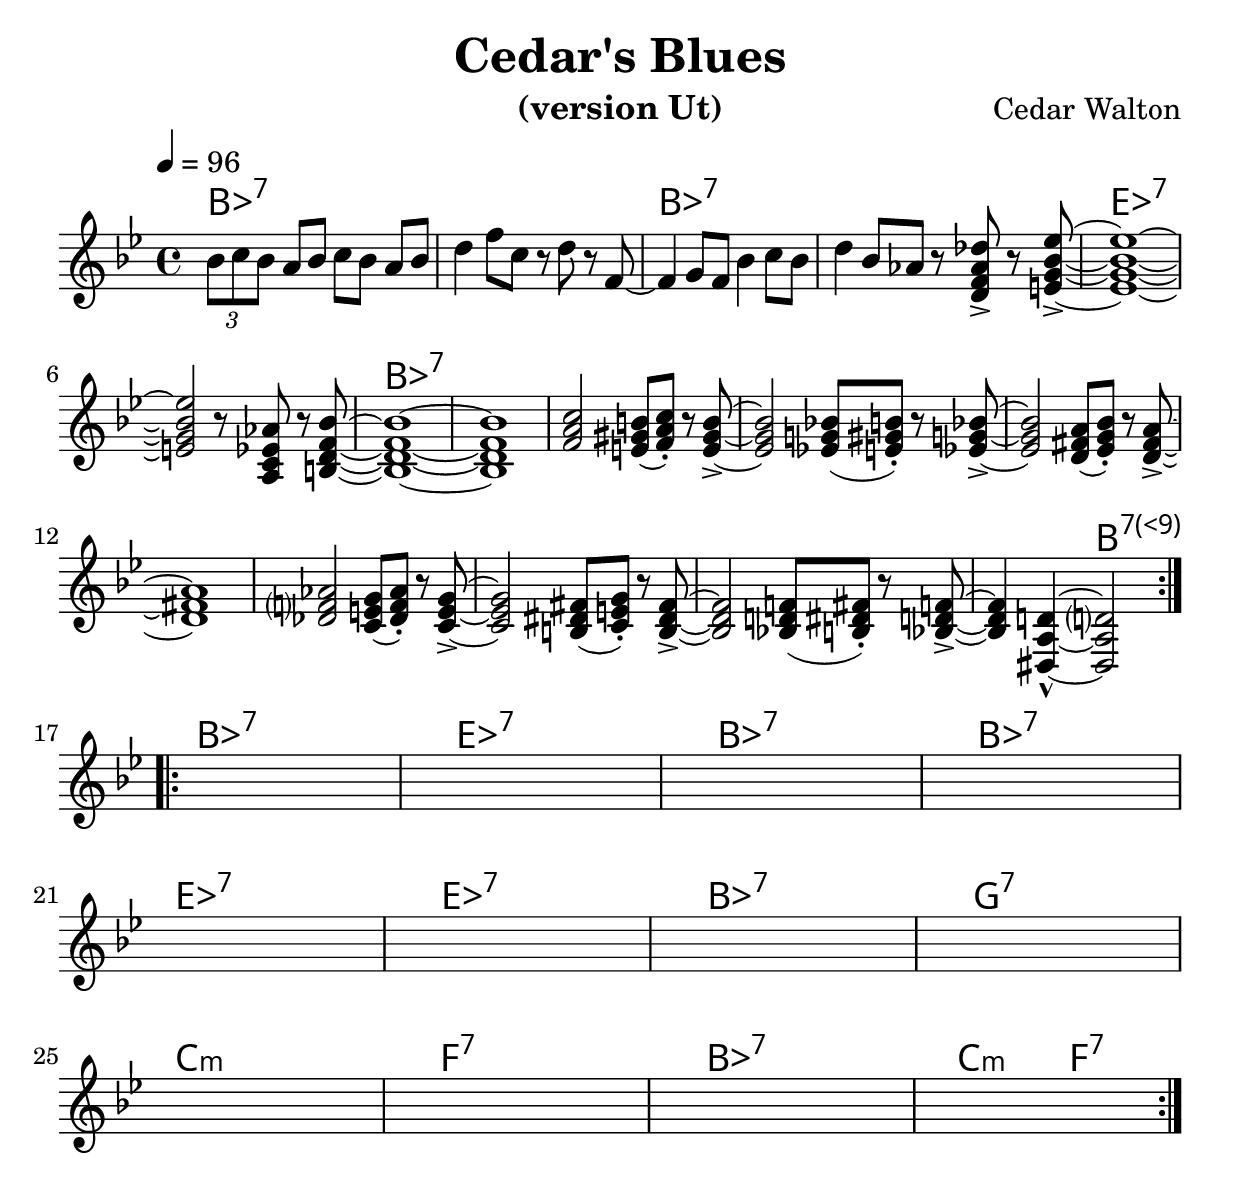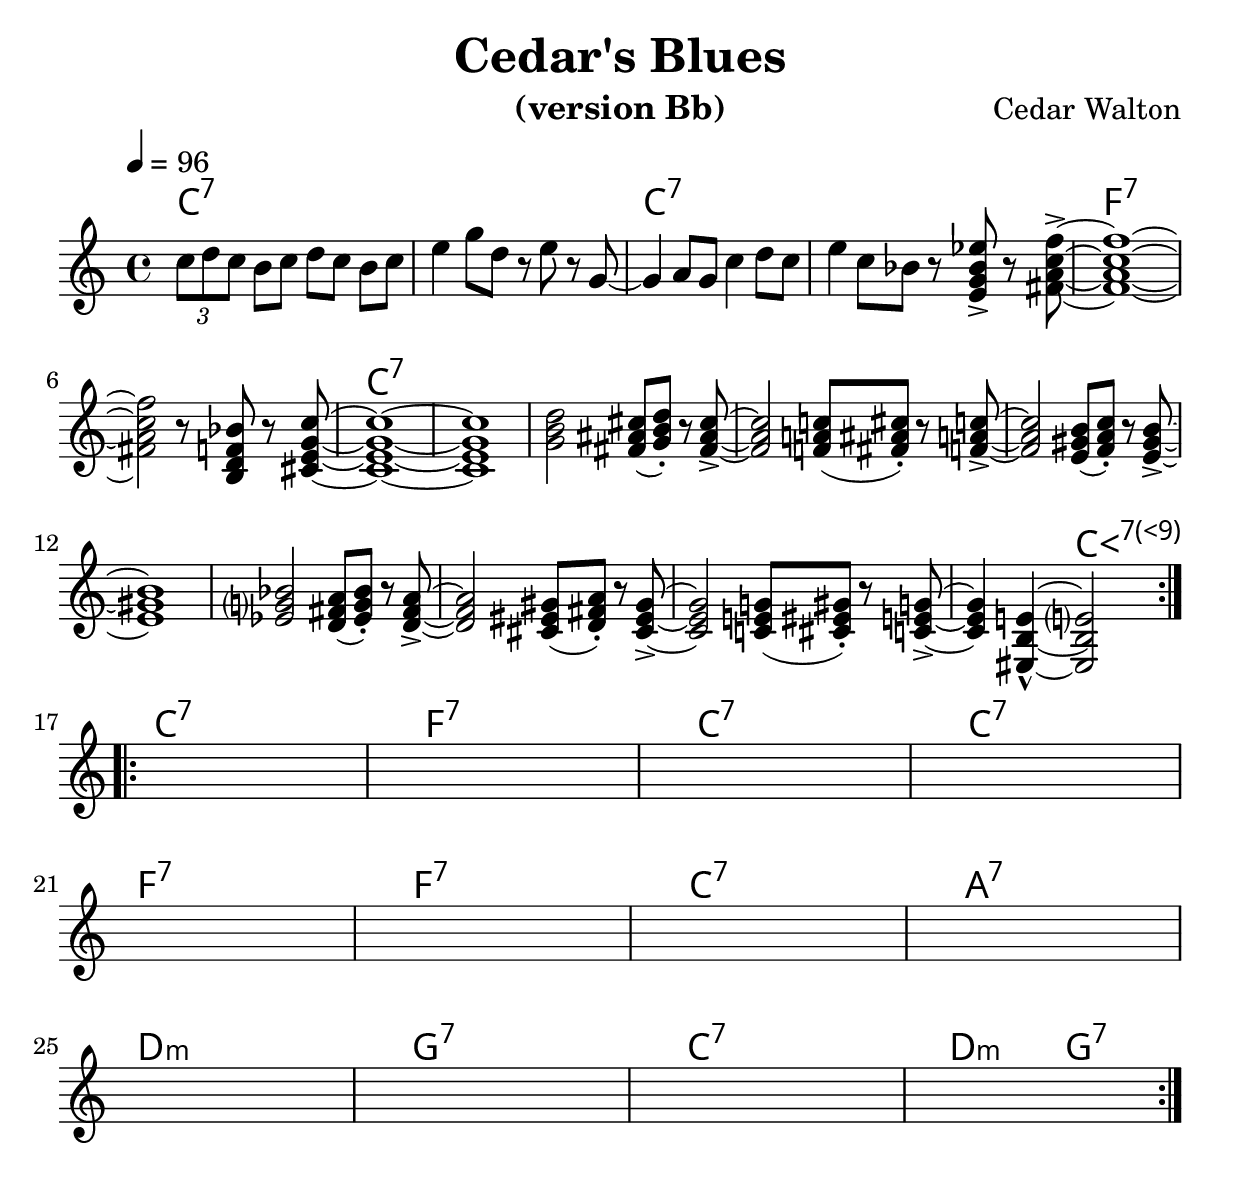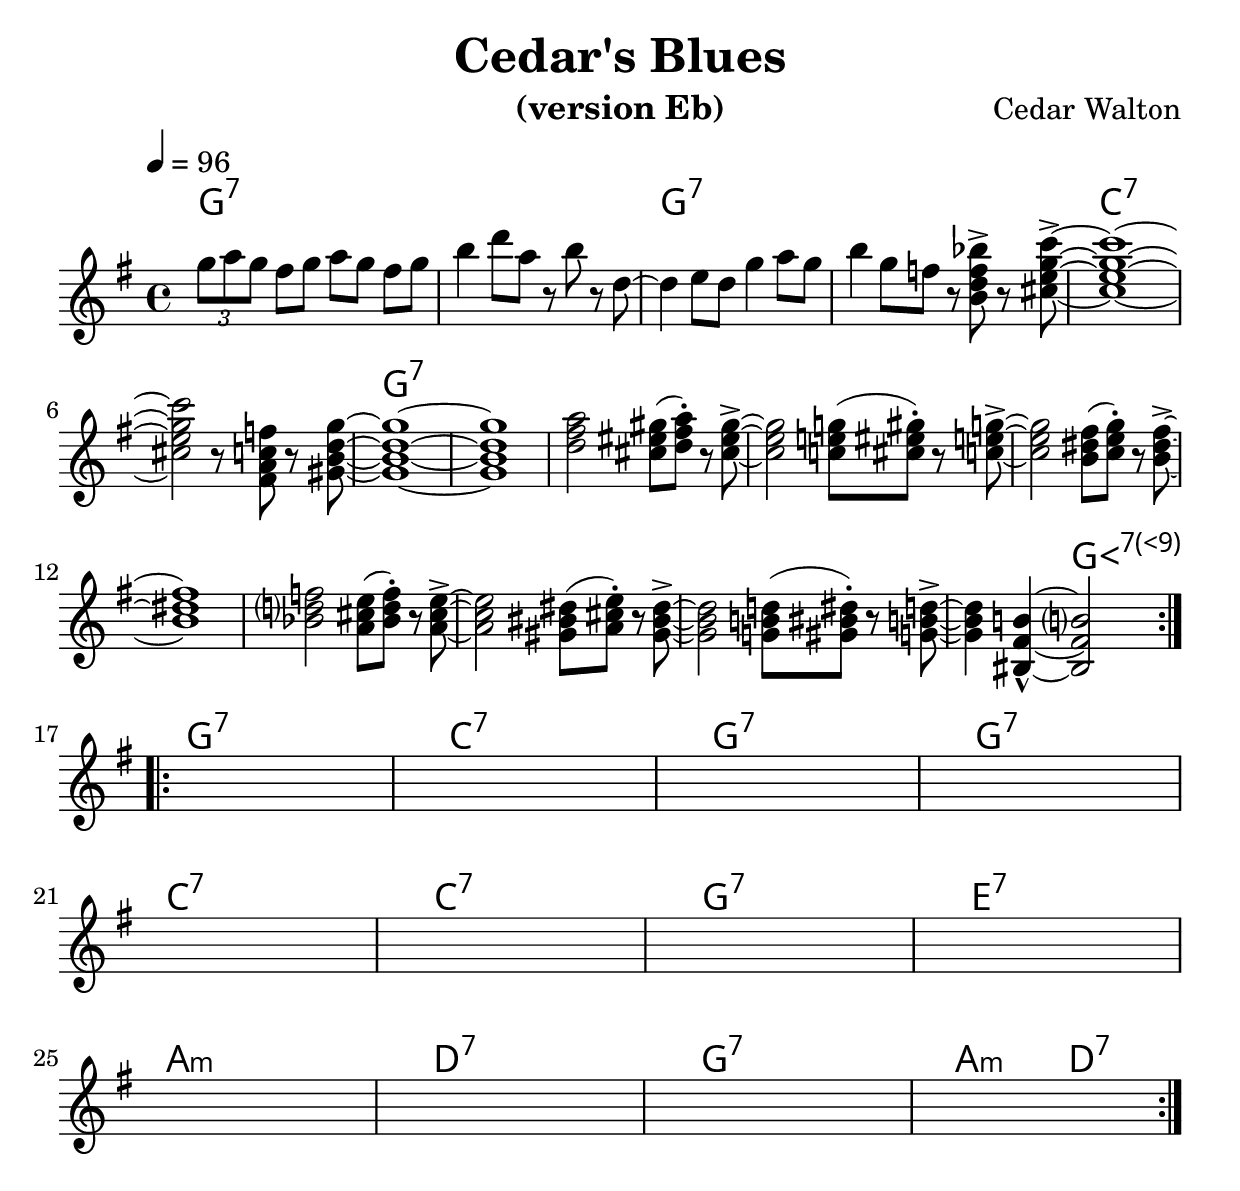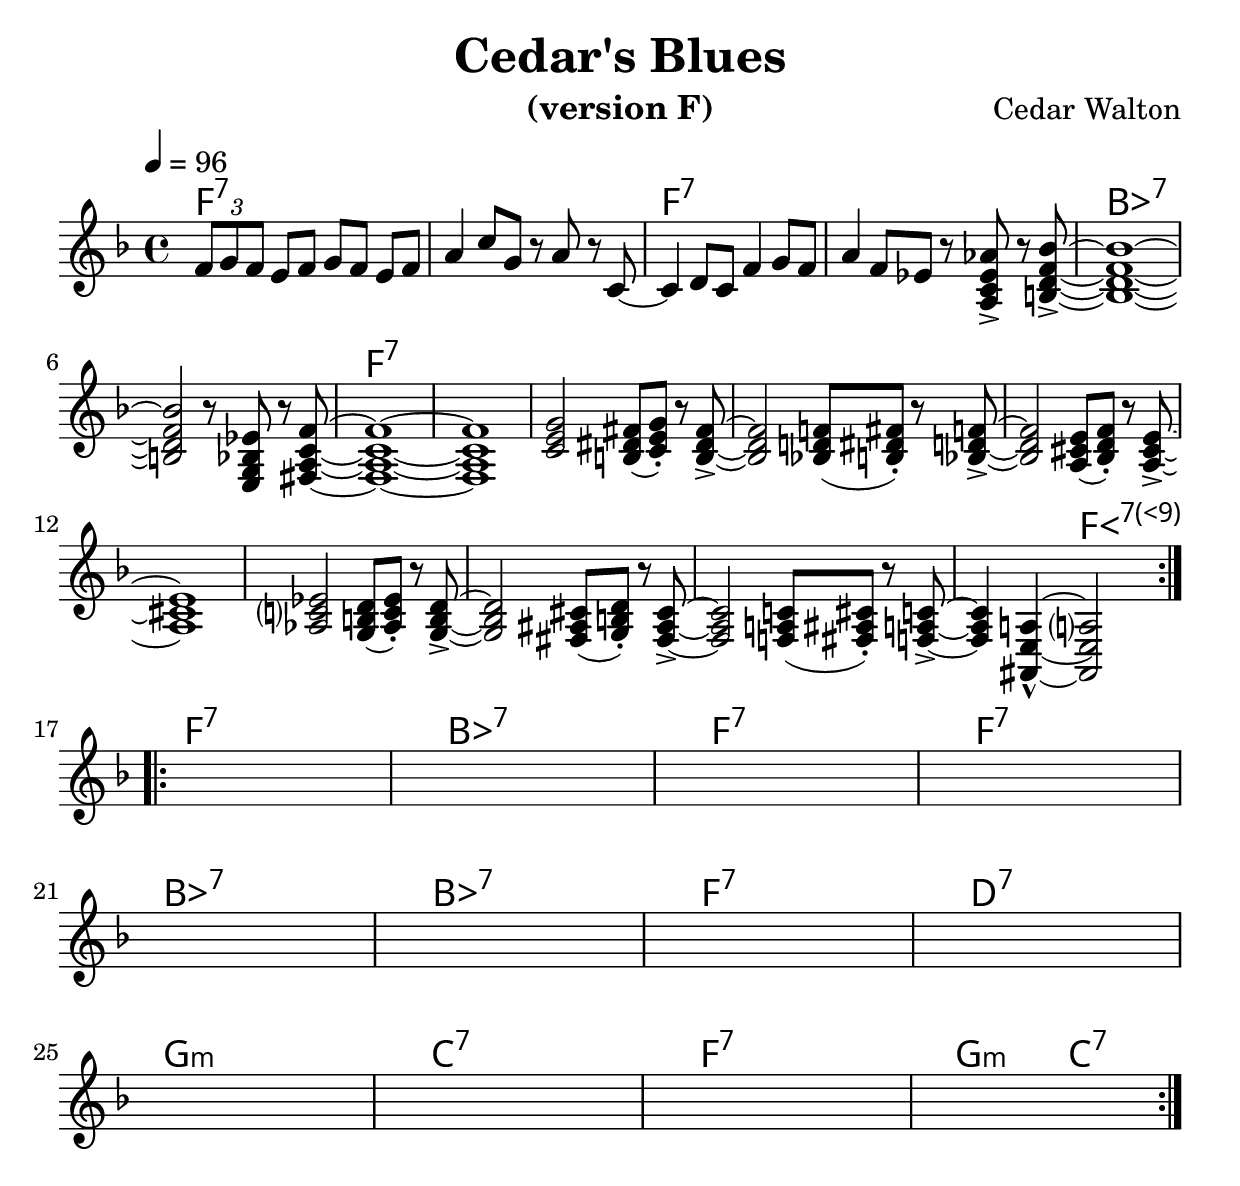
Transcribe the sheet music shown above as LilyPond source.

% Created on Mon Sep 20 15:23:38 CEST 2010
\version "2.22.0"

#(set-global-staff-size 26)
#(set-default-paper-size "a4")

\include "utils/AccordsJazzDefs.ly"

\paper { indent = 0\cm} 

\header {
	title = "Cedar's Blues" 
 	composer = "Cedar Walton"
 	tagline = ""

}


accords = \chords {
		\repeat volta 2 {bes1:7 s bes:7 s
	es:7 s bes:7 s 
	s s s s
		s s s s2 b:7.9+}
		\repeat volta 2 {
		bes1:7 es:7 bes:7 bes:7
		es:7 es:7 bes:7 g:7
		c:m f:7 bes:7 c2:m f:7}
}

theme = \new Staff {
	\time 4/4
	\tempo 4 = 96 
	\set Staff.midiInstrument = "trumpet"
	\key bes \major
	\clef treble
	\accidentalStyle modern-cautionary
	\relative c' { 	
 % Type notes here 
\compressEmptyMeasures
\set Timing.beamExceptions = #'()
\repeat volta 2 {
	\tuplet 3/2 {bes'8 c bes} a bes c bes a bes
	d4 f8 c r d r f,~
	f4 g8 f bes4 c8 bes
	d4 bes8 aes r <des aes f d>-> r <es bes g e>->~
	<es bes g e>1~ <es bes g e>2 r8 <aes, es c a> r <bes f d b>~
	<bes f d b>1~ <bes f d b>
	<f a c>2 <e gis b>8( <f a c>)-. r <e gis b>->~
	<e gis b>2 <es g bes>8( <e gis b>)-. r <es g bes>->~
	<es g bes>2 <d fis a>8( <es g bes>)-. r <d fis a>->~
	<d fis a>1
	<des f aes>2 <c e g>8( <des f aes>)-. r <c e g>->~
	<c e g>2 <b dis fis>8( <c e g>)-. r <b dis fis>->~
	<b dis fis>2 <bes d f>8( <b dis fis>)-. r <bes d f>->~
	<bes d f>4 <dis, a' d!>-^~ <dis a' d>2
}
\break
\repeat volta 2 {s1 s s s
\break
s s s s
\break
s s s s}
	}
}


\include "utils/books.ly"